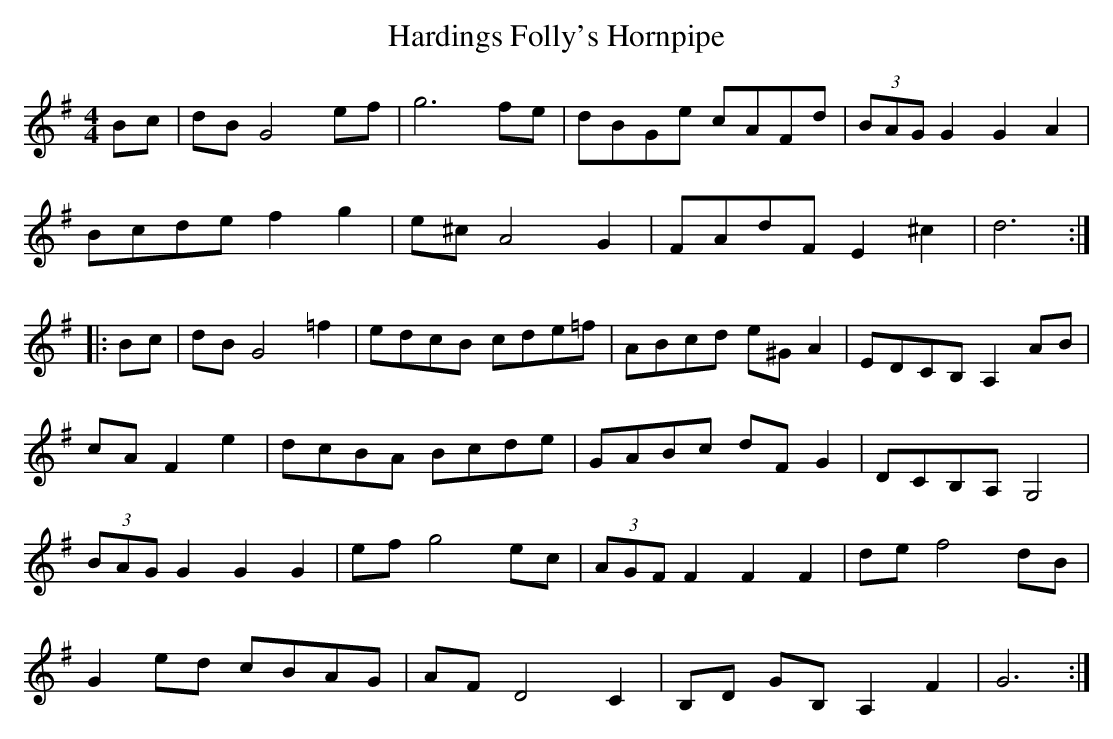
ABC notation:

X:1
T: Hardings Folly's Hornpipe
M: 4/4
L: 1/8
K: G
Bc | dB G4 ef |g6 fe | dBGe cAFd | (3BAG G2G2A2 |
Bcde f2g2 |e^cA4G2 | FAdF E2^c2 |d6 ::
Bc | dBG4 =f2 | edcB cde=f | ABcd e^GA2 | EDCB, A,2 AB |
cA F2 e2 | dcBA Bcde | GABc dFG2 | DCB,A, G,4 |
(3BAG G2G2G2 | ef g4 ec | (3AGF F2F2F2 | def4 dB|
G2ed cBAG |AF D4 C2 | B,D GB, A,2F2 |G6 :|
